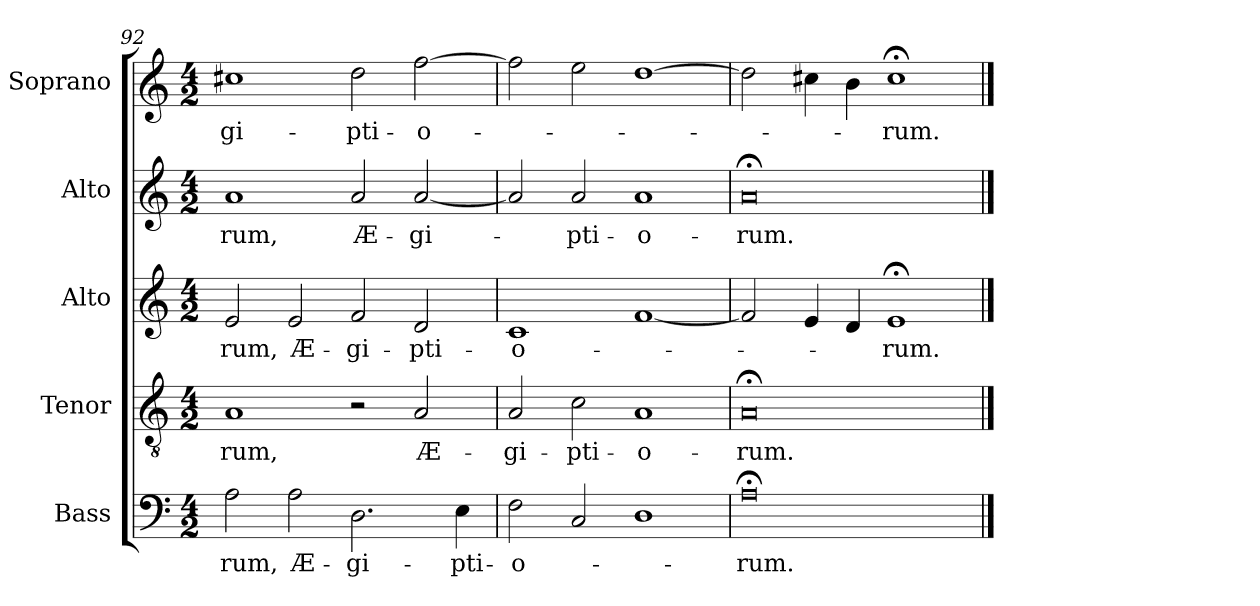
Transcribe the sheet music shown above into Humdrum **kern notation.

**kern	**text	**kern	**text	**kern	**text	**kern	**text	**kern	**text
*part5	*part5	*part4	*part4	*part3	*part3	*part2	*part2	*part1	*part1
*staff5	*staff5	*staff4	*staff4	*staff3	*staff3	*staff2	*staff2	*staff1	*staff1
*I"Bass	*	*I"Tenor	*	*I"Alto	*	*I"Alto	*	*I"Soprano	*
*I'B.	*	*I'T.	*	*I'A.	*	*I'A.	*	*I'S.	*
*clefF4	*	*clefGv2	*	*clefG2	*	*clefG2	*	*clefG2	*
*	*	*ITrd7c12	*	*	*	*	*	*	*
*k[]	*	*k[]	*	*k[]	*	*k[]	*	*k[]	*
*C:	*	*C:	*	*C:	*	*C:	*	*C:	*
*M4/2	*	*M4/2	*	*M4/2	*	*M4/2	*	*M4/2	*
=92	=92	=92	=92	=92	=92	=92	=92	=92	=92
!	!LO:LY:b:color=#000000	!	!	!	!	!	!	!	!
!	!	!	!LO:LY:b:color=#000000	!	!	!	!	!	!
!	!	!	!	!	!LO:LY:b:color=#000000	!	!	!	!
!	!	!	!	!	!	!	!LO:LY:b:color=#000000	!	!
!	!	!	!	!	!	!	!	!	!LO:LY:b:color=#000000
2Ai\	-rum,	1AAi	-rum,	2ei/	-rum,	1ai	-rum,	1cc#Xi	-gi-
!	!LO:LY:b:color=#000000	!	!	!	!	!	!	!	!
!	!	!	!	!	!LO:LY:b:color=#000000	!	!	!	!
2Ai\	Æ-	.	.	2ei/	Æ-	.	.	.	.
!	!LO:LY:b:color=#000000	!	!	!	!	!	!	!	!
!	!	!	!	!	!LO:LY:b:color=#000000	!	!	!	!
!	!	!	!	!	!	!	!LO:LY:b:color=#000000	!	!
!	!	!	!	!	!	!	!	!	!LO:LY:b:color=#000000
2.Di\	-gi-	2r	.	2fi/	-gi-	2ai/	Æ-	2ddi\	-pti-
!	!	!	!LO:LY:b:color=#000000	!	!	!	!	!	!
!	!	!	!	!	!LO:LY:b:color=#000000	!	!	!	!
!	!	!	!	!	!	!	!LO:LY:b:color=#000000	!	!
!	!	!	!	!	!	!	!	!	!LO:LY:b:color=#000000
.	.	2AAi/	Æ-	2di/	-pti-	[2ai/	-gi-	[2ffi\	-o-
!	!LO:LY:b:color=#000000	!	!	!	!	!	!	!	!
4Ei\	-pti-	.	.	.	.	.	.	.	.
=93	=93	=93	=93	=93	=93	=93	=93	=93	=93
!	!LO:LY:b:color=#000000	!	!	!	!	!	!	!	!
!	!	!	!LO:LY:b:color=#000000	!	!	!	!	!	!
!	!	!	!	!	!LO:LY:b:color=#000000	!	!	!	!
2Fi\	-o-	2AAi/	-gi-	1ci	-o-	2ai/]	.	2ffi\]	.
!	!	!	!LO:LY:b:color=#000000	!	!	!	!	!	!
!	!	!	!	!	!	!	!LO:LY:b:color=#000000	!	!
2Ci/	.	2Ci\	-pti-	.	.	2ai/	-pti-	2eei\	.
!	!	!	!LO:LY:b:color=#000000	!	!	!	!	!	!
!	!	!	!	!	!	!	!LO:LY:b:color=#000000	!	!
1Di	.	1AAi	-o-	[1fi	.	1ai	-o-	[1ddi	.
=94	=94	=94	=94	=94	=94	=94	=94	=94	=94
!	!LO:LY:b:color=#000000	!	!	!	!	!	!	!	!
!	!	!	!LO:LY:b:color=#000000	!	!	!	!	!	!
!	!	!	!	!	!	!	!LO:LY:b:color=#000000	!	!
0A;i	-rum.	0AA;i	-rum.	2fi/]	.	0a;i	-rum.	2ddi\]	.
.	.	.	.	4ei/	.	.	.	4cc#Xi\	.
.	.	.	.	4di/	.	.	.	4bi\	.
!	!	!	!	!	!LO:LY:b:color=#000000	!	!	!	!
!	!	!	!	!	!	!	!	!	!LO:LY:b:color=#000000
.	.	.	.	1e;i	-rum.	.	.	1cc#;i	-rum.
==	==	==	==	==	==	==	==	==	==
*-	*-	*-	*-	*-	*-	*-	*-	*-	*-
